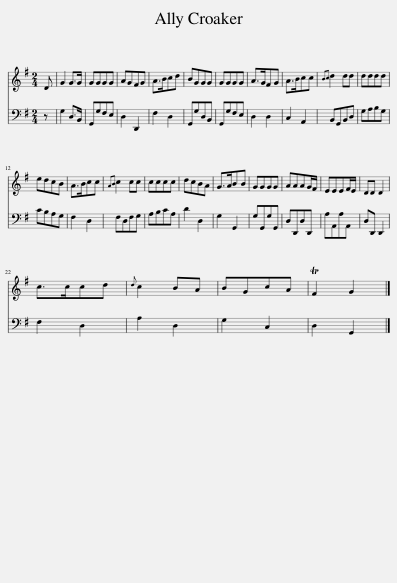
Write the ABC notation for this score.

X:1
%%score 1 2
L:1/8
M:2/4
I:linebreak $
K:G
V:1 treble
V:2 bass
V:1
 D | G2 G>G | GGGG | AGFG | A>Bcd | %5
 BGGG | GGGG | A>GFG | A>Bcc |{Bc} d2 dd | %10
 dddd |$ edcB | A>Bcc |{AB} c2 cc | cccc | %15
 dcBA | G>ABB | GGGG | AAAG/F/ | EEEF/E/ | %20
 DD D2 |$ c>ccd |{d} c2 BA | BGcA | TF2 G2 |] %25
V:2
 z | G,2 D,>B,, | G,,G,F,E, | D,2 D,,2 | F,2 D,2 | %5
 G,,G,D,B,, | G,,G,F,E, | D,2 D,2 | C,2 A,,2 | B,,G,,B,,D, | %10
 G,A,B,G, |$ CB,A,G, | F,2 D,2 | F,D,F,G, | A,B,CA, | %15
 D2 D,2 | G,2 G,,2 | G,G,,G,G,, | D,D,,D,D,, | A,A,,A,A,, | %20
 D,D,, D,,2 |$ F,2 D,2 | A,2 D,2 | G,2 C,2 | D,2 G,,2 |] %25
